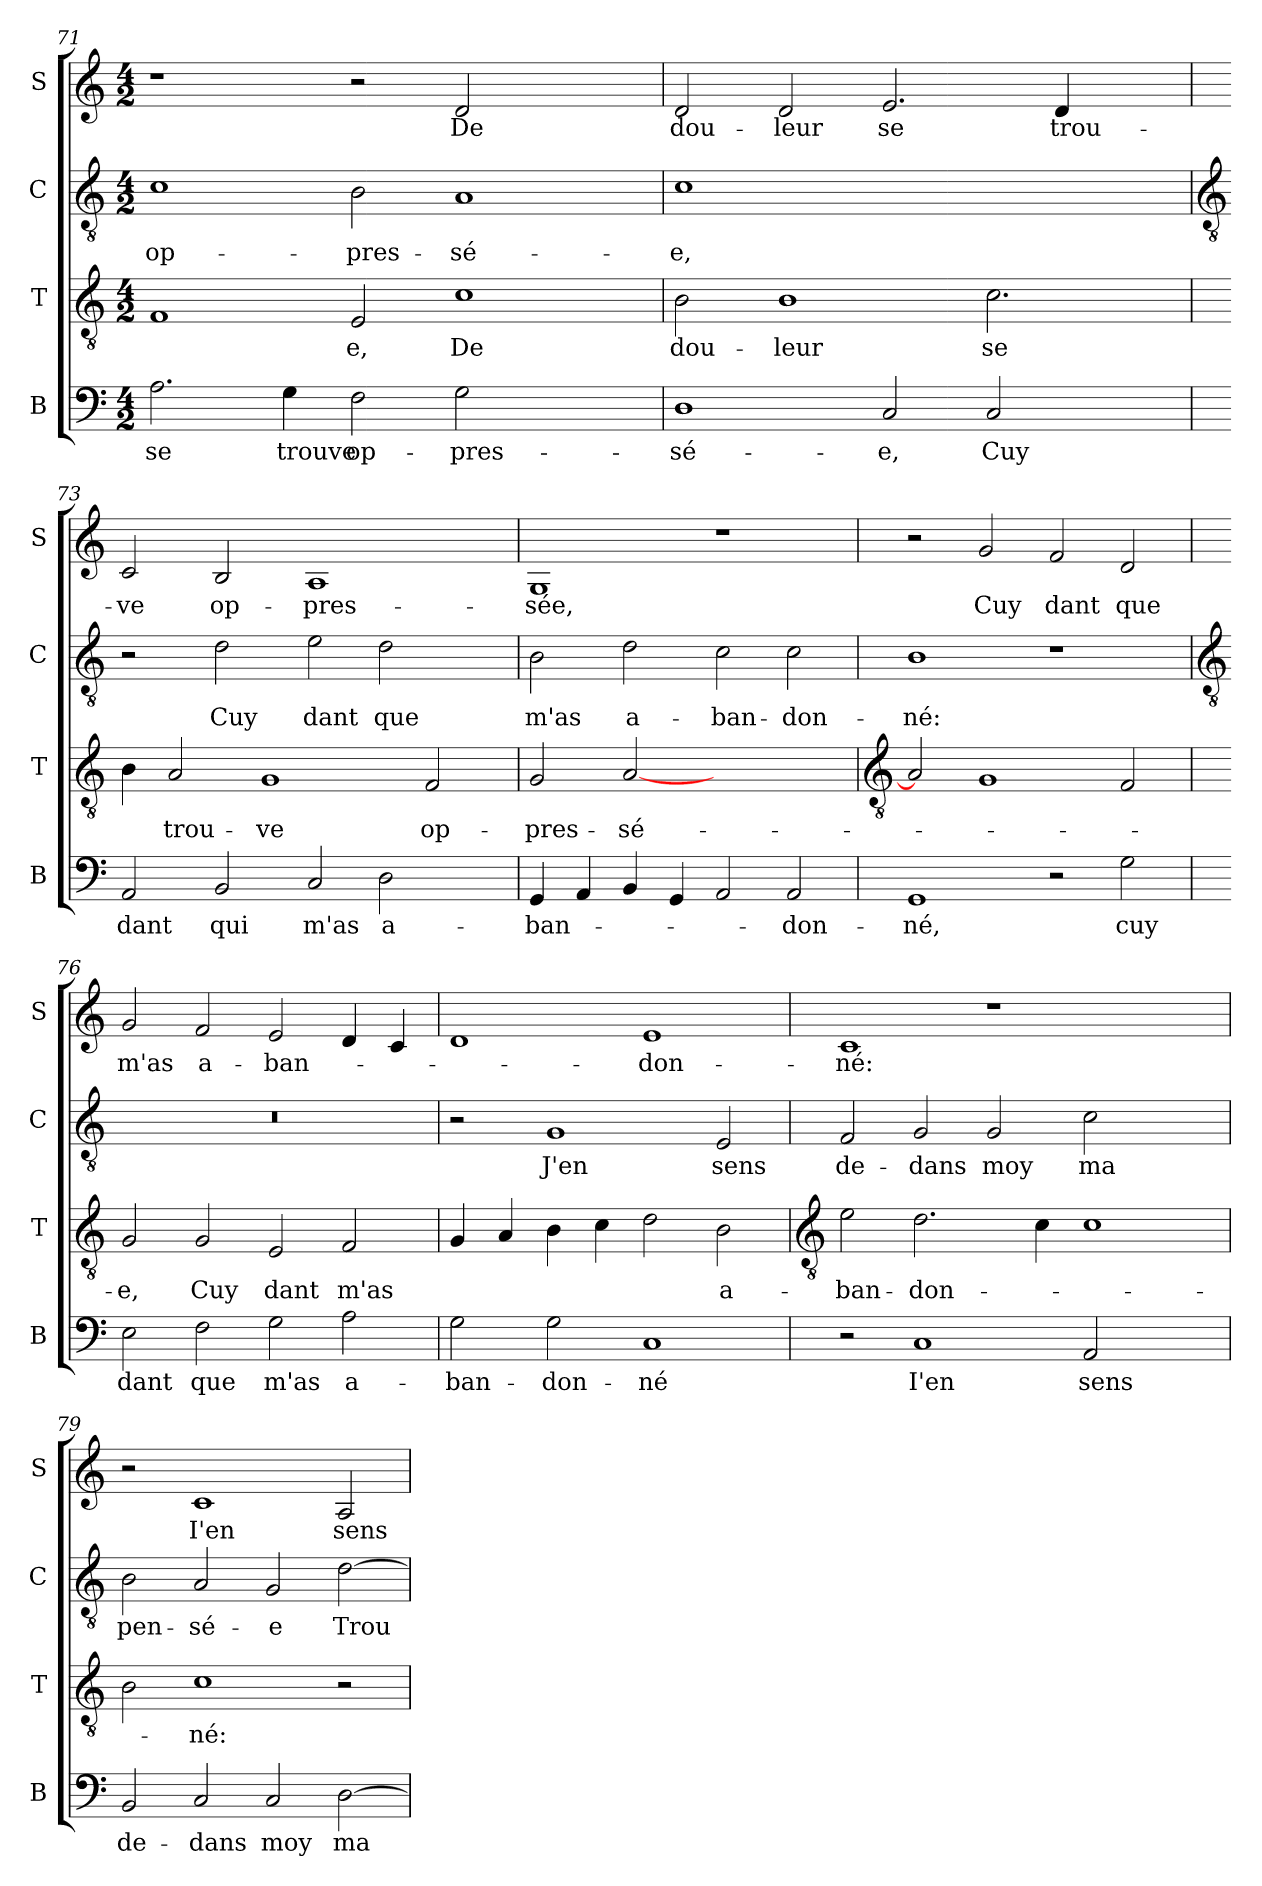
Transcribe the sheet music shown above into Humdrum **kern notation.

**kern	**text	**kern	**text	**kern	**text	**kern	**text
*part4	*part4	*part3	*part3	*part2	*part2	*part1	*part1
*staff4	*staff4	*staff3	*staff3	*staff2	*staff2	*staff1	*staff1
*I"B	*	*I"T	*	*I"C	*	*I"S	*
*I'B	*	*I'T	*	*I'C	*	*I'S	*
!!LO:LB:g=z
*clefF4	*	*clefGv2	*	*clefGv2	*	*clefG2	*
*k[]	*	*k[]	*	*k[]	*	*k[]	*
*C:	*	*C:	*	*C:	*	*C:	*
*M4/2	*	*M4/2	*	*M4/2	*	*M4/2	*
=71	=71	=71	=71	=71	=71	=71	=71
!	!LO:LY:b	!	!	!	!LO:LY:b	!	!
2.A	se	1F	.	1c	op-	1r	.
!	!LO:LY:b	!	!	!	!	!	!
4G	trouve	.	.	.	.	.	.
!	!LO:LY:b	!	!LO:LY:b	!	!LO:LY:b	!	!
2F	op-	2E	-e,	2B	-pres-	2r	.
!	!LO:LY:b	!	!LO:LY:b	!	!LO:LY:b	!	!LO:LY:b
2G	-pres-	1c	De	1A	-sé-	2d	De
2ryy	.	.	.	.	.	2ryy	.
=72	=72	=72	=72	=72	=72	=72	=72
!	!LO:LY:b	!	!LO:LY:b	!	!LO:LY:b	!	!LO:LY:b
1D	-sé-	2B	dou-	1c	-e,	2d	dou-
!	!	!	!LO:LY:b	!	!	!	!LO:LY:b
.	.	1B	-leur	.	.	2d	-leur
!	!LO:LY:b	!	!	!	!	!	!LO:LY:b
2C	-e,	.	.	1ryy	.	2.e	se
!	!LO:LY:b	!	!LO:LY:b	!	!	!	!
2C	Cuy	2.c	se	.	.	.	.
!	!	!	!	!	!	!	!LO:LY:b
.	.	.	.	.	.	4d	trou-
4ryy	.	.	.	4ryy	.	4ryy	.
!!LO:LB:g=z
=73	=73	=73	=73	=73	=73	=73	=73
*	*	*	*	*clefGv2	*	*	*
!	!LO:LY:b	!	!	!	!	!	!LO:LY:b
2AA	dant	4B	.	2r	.	2c	-ve
!	!	!	!LO:LY:b	!	!	!	!
.	.	2A	trou-	.	.	.	.
!	!LO:LY:b	!	!	!	!LO:LY:b	!	!LO:LY:b
2BB	qui	.	.	2d	Cuy	2B	op-
!	!	!	!LO:LY:b	!	!	!	!
.	.	1G	-ve	.	.	.	.
!	!LO:LY:b	!	!	!	!LO:LY:b	!	!LO:LY:b
2C	m'as	.	.	2e	dant	1A	-pres-
!	!LO:LY:b	!	!	!	!LO:LY:b	!	!
2D	a-	.	.	2d	que	.	.
!	!	!	!LO:LY:b	!	!	!	!
.	.	2F	op-	.	.	.	.
4ryy	.	.	.	4ryy	.	4ryy	.
=74	=74	=74	=74	=74	=74	=74	=74
!	!LO:LY:b	!	!LO:LY:b	!	!LO:LY:b	!	!LO:LY:b
4GG	-ban-	2G	-pres-	2B	m'as	1G	-sée,
4AA	.	.	.	.	.	.	.
!	!	!	!LO:LY:b	!	!LO:LY:b	!	!
4BB	.	[2A	-sé-	2d	a-	.	.
4GG	.	.	.	.	.	.	.
!	!	!	!	!	!LO:LY:b	!	!
2AA	.	1ryy	.	2c	-ban-	1r	.
!	!LO:LY:b	!	!	!	!LO:LY:b	!	!
2AA	-don-	.	.	2c	-don-	.	.
!!LO:LB:g=z
=75	=75	=75	=75	=75	=75	=75	=75
*	*	*clefGv2	*	*	*	*	*
!	!LO:LY:b	!	!	!	!LO:LY:b	!	!
1GG	-né,	2A]	.	1B	-né:	2r	.
!	!	!	!	!	!	!	!LO:LY:b
.	.	1G	.	.	.	2g	Cuy
!	!	!	!	!	!	!	!LO:LY:b
2r	.	.	.	1r	.	2f	dant
!	!LO:LY:b	!	!	!	!	!	!LO:LY:b
2G	cuy	2F	.	.	.	2d	que
!!LO:LB:g=z
=76	=76	=76	=76	=76	=76	=76	=76
*	*	*	*	*clefGv2	*	*	*
!	!LO:LY:b	!	!LO:LY:b	!	!	!	!LO:LY:b
2E	dant	2G	-e,	0r	.	2g	m'as
!	!LO:LY:b	!	!LO:LY:b	!	!	!	!LO:LY:b
2F	que	2G	Cuy	.	.	2f	a-
!	!LO:LY:b	!	!LO:LY:b	!	!	!	!LO:LY:b
2G	m'as	2E	dant	.	.	2e	-ban-
!	!LO:LY:b	!	!LO:LY:b	!	!	!	!
2A	a-	2F	m'as	.	.	4d	.
.	.	.	.	.	.	4c	.
=77	=77	=77	=77	=77	=77	=77	=77
!	!LO:LY:b	!	!	!	!	!	!
2G	-ban-	4G	.	2r	.	1d	.
.	.	4A	.	.	.	.	.
!	!LO:LY:b	!	!	!	!LO:LY:b	!	!
2G	-don-	4B	.	1G	J'en	.	.
.	.	4c	.	.	.	.	.
!	!LO:LY:b	!	!	!	!	!	!LO:LY:b
1C	-né	2d	.	.	.	1e	-don-
!	!	!	!LO:LY:b	!	!LO:LY:b	!	!
.	.	2B	a-	2E	sens	.	.
!!LO:LB:g=z
=78	=78	=78	=78	=78	=78	=78	=78
*	*	*clefGv2	*	*	*	*	*
!	!	!	!LO:LY:b	!	!LO:LY:b	!	!LO:LY:b
2r	.	2e	-ban-	2F	de-	1c	-né:
!	!LO:LY:b	!	!LO:LY:b	!	!LO:LY:b	!	!
1C	I'en	2.d	-don-	2G	-dans	.	.
!	!	!	!	!	!LO:LY:b	!	!
.	.	.	.	2G	moy	1r	.
.	.	4c	.	.	.	.	.
!	!LO:LY:b	!	!	!	!LO:LY:b	!	!
2AA	sens	1c	.	2c	ma	.	.
2ryy	.	.	.	2ryy	.	2ryy	.
=79	=79	=79	=79	=79	=79	=79	=79
!	!LO:LY:b	!	!	!	!LO:LY:b	!	!
2BB	de-	2B	.	2B	pen-	2r	.
!	!LO:LY:b	!	!LO:LY:b	!	!LO:LY:b	!	!LO:LY:b
2C	-dans	1c	-né:	2A	-sé-	1c	I'en
!	!LO:LY:b	!	!	!	!LO:LY:b	!	!
2C	moy	.	.	2G	-e	.	.
!	!LO:LY:b	!	!	!	!LO:LY:b	!	!LO:LY:b
[2D	ma	2r	.	[2d	Trou-	2A	sens
=	=	=	=	=	=	=	=
*-	*-	*-	*-	*-	*-	*-	*-
